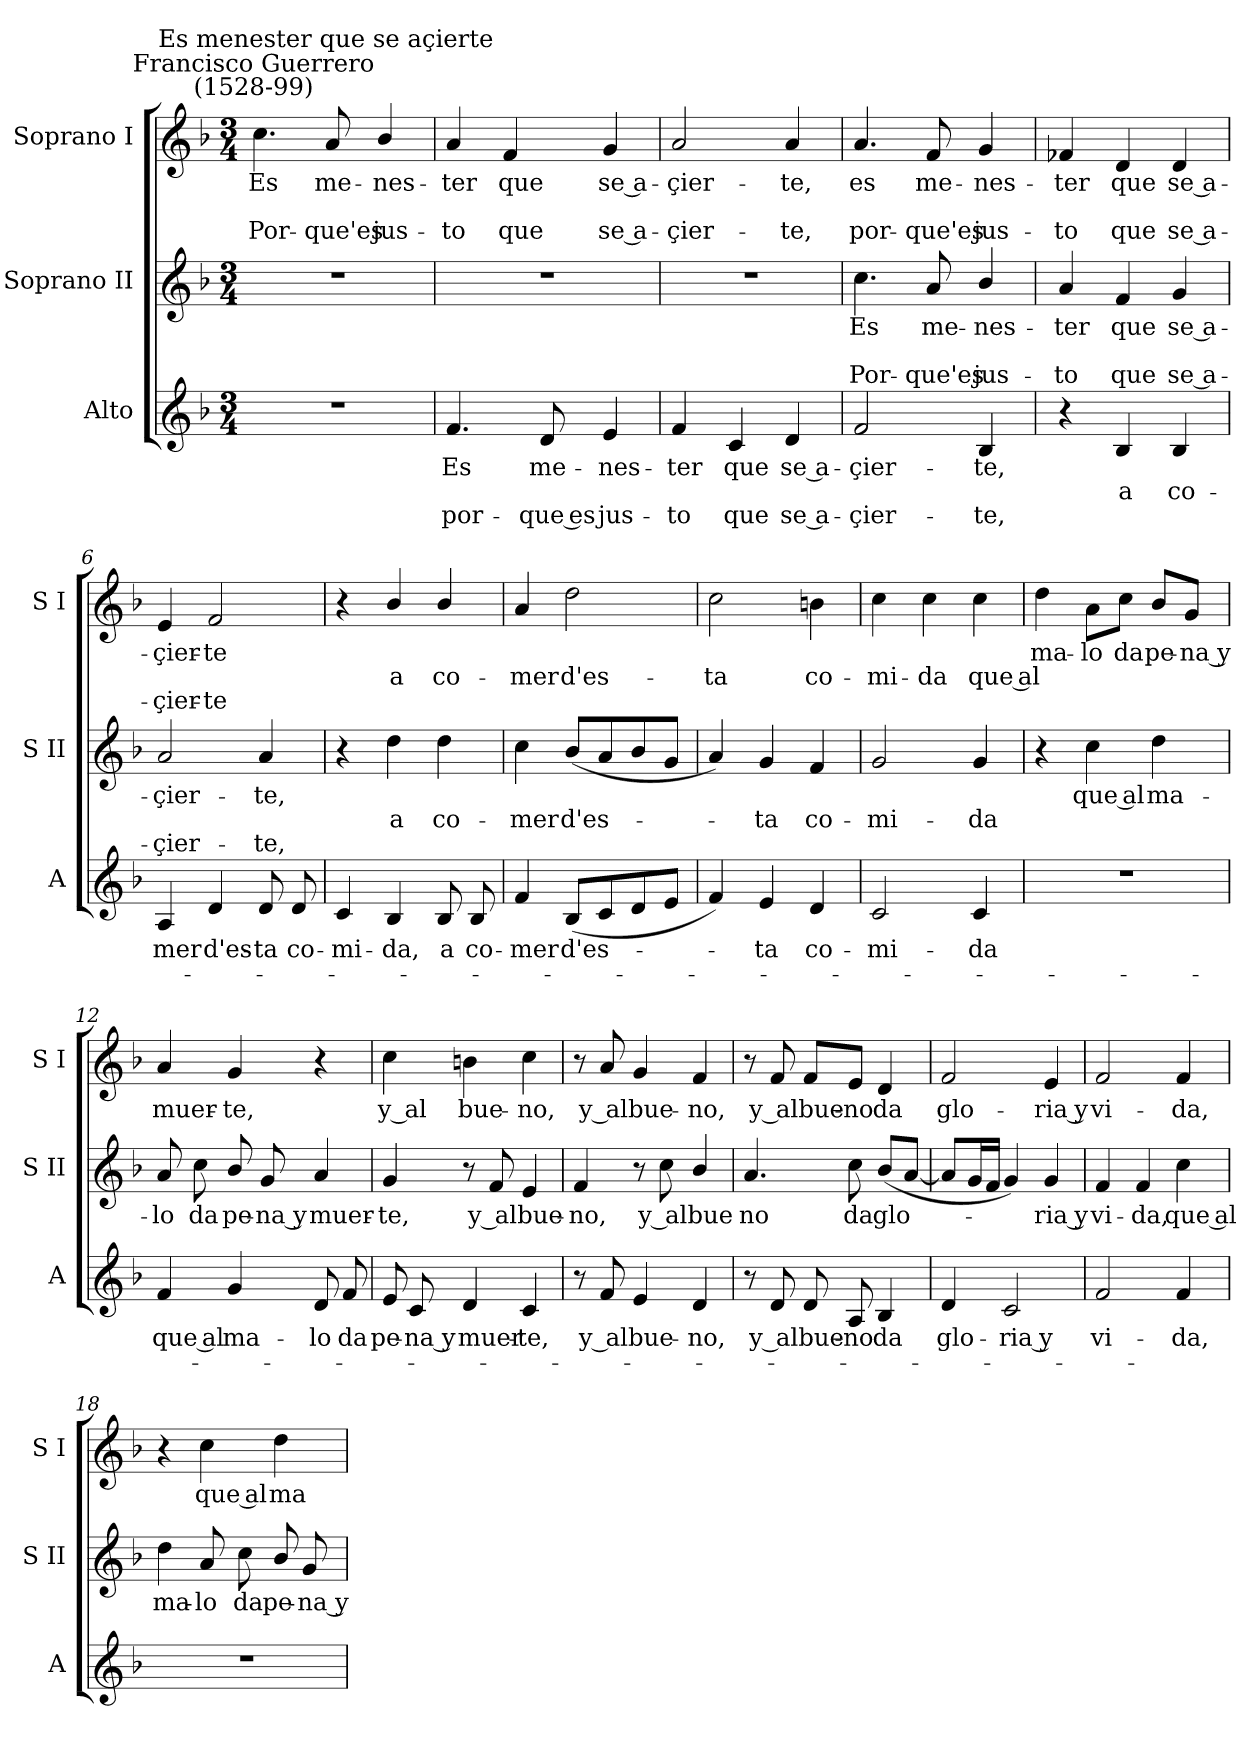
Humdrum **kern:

**kern	**text	**text	**text	**kern	**text	**text	**text	**kern	**text	**text	**text
*part3	*part3	*part3	*part3	*part2	*part2	*part2	*part2	*part1	*part1	*part1	*part1
*staff3	*staff3	*staff3	*staff3	*staff2	*staff2	*staff2	*staff2	*staff1	*staff1	*staff1	*staff1
*I"Alto	*	*	*	*I"Soprano II	*	*	*	*I"Soprano I	*	*	*
*I'A	*	*	*	*I'S II	*	*	*	*I'S I	*	*	*
*clefG2	*	*	*	*clefG2	*	*	*	*clefG2	*	*	*
*k[b-]	*	*	*	*k[b-]	*	*	*	*k[b-]	*	*	*
*F:	*	*	*	*F:	*	*	*	*F:	*	*	*
*M3/4	*	*	*	*M3/4	*	*	*	*M3/4	*	*	*
=1	=1	=1	=1	=1	=1	=1	=1	=1	=1	=1	=1
!	!	!	!	!	!	!	!	!LO:TX:a:cj:t=Francisco Guerrero\n(1528-99)	!	!	!
!LO:N:vis=1	!	!	!	!LO:N:vis=1	!	!	!	!	!LO:LY:b	!	!LO:LY:b
2.r	.	.	.	2.r	.	.	.	4.cc	Es	.	Por-
!	!	!	!	!	!	!	!	!LO:TX:a:cj:t=Es menester que se açierte	!	!	!
!	!	!	!	!	!	!	!	!	!LO:LY:b	!	!LO:LY:b
.	.	.	.	.	.	.	.	8a	-me-	.	-que'es
!	!	!	!	!	!	!	!	!	!LO:LY:b	!	!LO:LY:b
.	.	.	.	.	.	.	.	4b-/	nes-	.	-jus-
=2	=2	=2	=2	=2	=2	=2	=2	=2	=2	=2	=2
!	!LO:LY:b	!	!LO:LY:b	!LO:N:vis=1	!	!	!	!	!LO:LY:b	!	!LO:LY:b
4.f	Es	.	por-	2.r	.	.	.	4a	-ter	.	to
!	!	!	!	!	!	!	!	!	!LO:LY:b	!	!LO:LY:b
.	.	.	.	.	.	.	.	4f	que	.	que
!	!LO:LY:b	!	!LO:LY:b	!	!	!	!	!	!	!	!
8d	-me-	.	-que es	.	.	.	.	.	.	.	.
!	!LO:LY:b	!	!LO:LY:b	!	!	!	!	!	!LO:LY:b	!	!LO:LY:b
4e	nes-	.	-jus-	.	.	.	.	4g	se a-	.	-se a-
=3	=3	=3	=3	=3	=3	=3	=3	=3	=3	=3	=3
!	!LO:LY:b	!	!LO:LY:b	!LO:N:vis=1	!	!	!	!	!LO:LY:b	!	!LO:LY:b
4f	-ter	.	to	2.r	.	.	.	2a	-çier-	.	-çier-
!	!LO:LY:b	!	!LO:LY:b	!	!	!	!	!	!	!	!
4c	que	.	que	.	.	.	.	.	.	.	.
!	!LO:LY:b	!	!LO:LY:b	!	!	!	!	!	!LO:LY:b	!	!LO:LY:b
4d	se a-	.	-se a-	.	.	.	.	4a	-te,	.	te,
=4	=4	=4	=4	=4	=4	=4	=4	=4	=4	=4	=4
!	!LO:LY:b	!	!LO:LY:b	!	!LO:LY:b	!	!LO:LY:b	!	!LO:LY:b	!	!LO:LY:b
2f	-çier-	.	-çier-	4.cc	Es	.	Por-	4.a	es	.	por-
!	!	!	!	!	!LO:LY:b	!	!LO:LY:b	!	!LO:LY:b	!	!LO:LY:b
.	.	.	.	8a	-me-	.	-que'es	8f	-me-	.	-que'es
!	!LO:LY:b	!	!LO:LY:b	!	!LO:LY:b	!	!LO:LY:b	!	!LO:LY:b	!	!LO:LY:b
4B-/	-te,	.	te,	4b-/	nes-	.	-jus-	4g	nes-	.	-jus-
=5	=5	=5	=5	=5	=5	=5	=5	=5	=5	=5	=5
!	!	!	!	!	!LO:LY:b	!	!LO:LY:b	!	!LO:LY:b	!	!LO:LY:b
4r	.	.	.	4a	-ter	.	to	4f-X	-ter	.	to
!	!	!LO:LY:b	!	!	!LO:LY:b	!	!LO:LY:b	!	!LO:LY:b	!	!LO:LY:b
4B-/	.	a	.	4f	que	.	que	4d	que	.	que
!	!	!LO:LY:b	!	!	!LO:LY:b	!	!LO:LY:b	!	!LO:LY:b	!	!LO:LY:b
4B-/	.	co-	.	4g	se a-	.	-se a-	4d	se a-	.	-se a-
!!LO:LB:g=z
=6	=6	=6	=6	=6	=6	=6	=6	=6	=6	=6	=6
!	!LO:LY:b	!	!	!	!LO:LY:b	!	!LO:LY:b	!	!LO:LY:b	!	!LO:LY:b
4A	-mer	.	.	2a	-çier-	.	-çier-	4e	-çier-	.	-çier-
!	!LO:LY:b	!	!	!	!	!	!	!	!LO:LY:b	!	!LO:LY:b
4d	d'es-	.	.	.	.	.	.	2f	-te	.	te
!	!LO:LY:b	!	!	!	!LO:LY:b	!	!LO:LY:b	!	!	!	!
8d	-ta	.	.	4a	-te,	.	te,	.	.	.	.
!	!LO:LY:b	!	!	!	!	!	!	!	!	!	!
8d	co-	.	.	.	.	.	.	.	.	.	.
=7	=7	=7	=7	=7	=7	=7	=7	=7	=7	=7	=7
!	!LO:LY:b	!	!	!	!	!	!	!	!	!	!
4c	-mi-	.	.	4r	.	.	.	4r	.	.	.
!	!LO:LY:b	!	!	!	!	!LO:LY:b	!	!	!	!LO:LY:b	!
4B-	-da,	.	.	4dd	.	a	.	4b-/	.	a	.
!	!LO:LY:b	!	!	!	!	!LO:LY:b	!	!	!	!LO:LY:b	!
8B-	a	.	.	4dd	.	co-	.	4b-/	.	co-	.
!	!LO:LY:b	!	!	!	!	!	!	!	!	!	!
8B-	co-	.	.	.	.	.	.	.	.	.	.
=8	=8	=8	=8	=8	=8	=8	=8	=8	=8	=8	=8
!	!LO:LY:b	!	!	!	!	!LO:LY:b	!	!	!	!LO:LY:b	!
4f	-mer	.	.	4cc	.	-mer	.	4a	.	-mer	.
!	!LO:LY:b	!	!	!	!	!LO:LY:b	!	!	!	!LO:LY:b	!
(<8B-L	d'es-	.	.	(<8b-L	.	d'es-	.	2dd	.	d'es-	.
8c	.	.	.	8a	.	.	.	.	.	.	.
8d	.	.	.	8b-	.	.	.	.	.	.	.
8eJ	.	.	.	8gJ	.	.	.	.	.	.	.
=9	=9	=9	=9	=9	=9	=9	=9	=9	=9	=9	=9
!	!	!	!	!	!	!	!	!	!	!LO:LY:b	!
4f)	.	.	.	4a)	.	.	.	2cc	.	-ta	.
!	!LO:LY:b	!	!	!	!	!LO:LY:b	!	!	!	!	!
4e	ta	.	.	4g	.	ta	.	.	.	.	.
!	!LO:LY:b	!	!	!	!	!LO:LY:b	!	!	!	!LO:LY:b	!
4d	co-	.	.	4f	.	co-	.	4bn	.	co-	.
=10	=10	=10	=10	=10	=10	=10	=10	=10	=10	=10	=10
!	!LO:LY:b	!	!	!	!	!LO:LY:b	!	!	!	!LO:LY:b	!
2c	-mi-	.	.	2g	.	-mi-	.	4cc	.	-mi-	.
!	!	!	!	!	!	!	!	!	!	!LO:LY:b	!
.	.	.	.	.	.	.	.	4cc	.	-da	.
!	!LO:LY:b	!	!	!	!	!LO:LY:b	!	!	!	!LO:LY:b	!
4c	-da	.	.	4g	.	-da	.	4cc	.	que al	.
!!LO:LB:g=z
=11	=11	=11	=11	=11	=11	=11	=11	=11	=11	=11	=11
!LO:N:vis=1	!	!	!	!	!	!	!	!	!LO:LY:b	!	!
2.r	.	.	.	4r	.	.	.	4dd	ma-	.	.
!	!	!	!	!	!LO:LY:b	!	!	!	!LO:LY:b	!	!
.	.	.	.	4cc	que al	.	.	8a\L	-lo	.	.
!	!	!	!	!	!	!	!	!	!LO:LY:b	!	!
.	.	.	.	.	.	.	.	8cc\J	da	.	.
!	!	!	!	!	!LO:LY:b	!	!	!	!LO:LY:b	!	!
.	.	.	.	4dd	ma-	.	.	8b-/L	pe-	.	.
!	!	!	!	!	!	!	!	!	!LO:LY:b	!	!
.	.	.	.	.	.	.	.	8g/J	-na y	.	.
=12	=12	=12	=12	=12	=12	=12	=12	=12	=12	=12	=12
!	!LO:LY:b	!	!	!	!LO:LY:b	!	!	!	!LO:LY:b	!	!
4f	que al	.	.	8a	-lo	.	.	4a	muer-	.	.
!	!	!	!	!	!LO:LY:b	!	!	!	!	!	!
.	.	.	.	8cc	da	.	.	.	.	.	.
!	!LO:LY:b	!	!	!	!LO:LY:b	!	!	!	!LO:LY:b	!	!
4g	ma-	.	.	8b-/	pe-	.	.	4g	-te,	.	.
!	!	!	!	!	!LO:LY:b	!	!	!	!	!	!
.	.	.	.	8g	-na y	.	.	.	.	.	.
!	!LO:LY:b	!	!	!	!LO:LY:b	!	!	!	!	!	!
8d	-lo	.	.	4a	muer-	.	.	4r	.	.	.
!	!LO:LY:b	!	!	!	!	!	!	!	!	!	!
8f	da	.	.	.	.	.	.	.	.	.	.
=13	=13	=13	=13	=13	=13	=13	=13	=13	=13	=13	=13
!	!LO:LY:b	!	!	!	!LO:LY:b	!	!	!	!LO:LY:b	!	!
8e	pe-	.	.	4g	-te,	.	.	4cc	y al	.	.
!	!LO:LY:b	!	!	!	!	!	!	!	!	!	!
8c	-na y	.	.	.	.	.	.	.	.	.	.
!	!LO:LY:b	!	!	!	!	!	!	!	!LO:LY:b	!	!
4d	muer-	.	.	8r	.	.	.	4bn	bue-	.	.
!	!	!	!	!	!LO:LY:b	!	!	!	!	!	!
.	.	.	.	8f	y al	.	.	.	.	.	.
!	!LO:LY:b	!	!	!	!LO:LY:b	!	!	!	!LO:LY:b	!	!
4c	-te,	.	.	4e	bue-	.	.	4cc	-no,	.	.
=14	=14	=14	=14	=14	=14	=14	=14	=14	=14	=14	=14
!	!	!	!	!	!LO:LY:b	!	!	!	!	!	!
8r	.	.	.	4f	-no,	.	.	8r	.	.	.
!	!LO:LY:b	!	!	!	!	!	!	!	!LO:LY:b	!	!
8f	y al	.	.	.	.	.	.	8a	y al	.	.
!	!LO:LY:b	!	!	!	!	!	!	!	!LO:LY:b	!	!
4e	bue-	.	.	8r	.	.	.	4g	bue-	.	.
!	!	!	!	!	!LO:LY:b	!	!	!	!	!	!
.	.	.	.	8cc	y al	.	.	.	.	.	.
!	!LO:LY:b	!	!	!	!LO:LY:b	!	!	!	!LO:LY:b	!	!
4d	-no,	.	.	4b-/	bue	.	.	4f	-no,	.	.
!!LO:LB:g=z
=15	=15	=15	=15	=15	=15	=15	=15	=15	=15	=15	=15
!	!	!	!	!	!LO:LY:b	!	!	!	!	!	!
8r	.	.	.	4.a	no	.	.	8r	.	.	.
!	!LO:LY:b	!	!	!	!	!	!	!	!LO:LY:b	!	!
8d	y al	.	.	.	.	.	.	8f	y al	.	.
!	!LO:LY:b	!	!	!	!	!	!	!	!LO:LY:b	!	!
8d	bue-	.	.	.	.	.	.	8f/L	bue-	.	.
!	!LO:LY:b	!	!	!	!LO:LY:b	!	!	!	!LO:LY:b	!	!
8A	-no	.	.	8cc	da	.	.	8e/J	-no	.	.
!	!LO:LY:b	!	!	!	!LO:LY:b	!	!	!	!LO:LY:b	!	!
4B-	da	.	.	(<8b-L	glo-	.	.	4d	da	.	.
.	.	.	.	[8aJ	.	.	.	.	.	.	.
=16	=16	=16	=16	=16	=16	=16	=16	=16	=16	=16	=16
!	!LO:LY:b	!	!	!	!	!	!	!	!LO:LY:b	!	!
4d	glo-	.	.	8aL]	.	.	.	2f	glo-	.	.
.	.	.	.	16gL	.	.	.	.	.	.	.
.	.	.	.	16fJJ	.	.	.	.	.	.	.
!	!LO:LY:b	!	!	!	!	!	!	!	!	!	!
2c	-ria y	.	.	4g)	.	.	.	.	.	.	.
!	!	!	!	!	!LO:LY:b	!	!	!	!LO:LY:b	!	!
.	.	.	.	4g	ria y	.	.	4e	-ria y	.	.
=17	=17	=17	=17	=17	=17	=17	=17	=17	=17	=17	=17
!	!LO:LY:b	!	!	!	!LO:LY:b	!	!	!	!LO:LY:b	!	!
2f	vi-	.	.	4f	vi-	.	.	2f	vi-	.	.
!	!	!	!	!	!LO:LY:b	!	!	!	!	!	!
.	.	.	.	4f	-da,	.	.	.	.	.	.
!	!LO:LY:b	!	!	!	!LO:LY:b	!	!	!	!LO:LY:b	!	!
4f	-da,	.	.	4cc	que al	.	.	4f	-da,	.	.
=18	=18	=18	=18	=18	=18	=18	=18	=18	=18	=18	=18
!LO:N:vis=1	!	!	!	!	!LO:LY:b	!	!	!	!	!	!
2.r	.	.	.	4dd	ma-	.	.	4r	.	.	.
!	!	!	!	!	!LO:LY:b	!	!	!	!LO:LY:b	!	!
.	.	.	.	8a	-lo	.	.	4cc	que al	.	.
!	!	!	!	!	!LO:LY:b	!	!	!	!	!	!
.	.	.	.	8cc	da	.	.	.	.	.	.
!	!	!	!	!	!LO:LY:b	!	!	!	!LO:LY:b	!	!
.	.	.	.	8b-/	pe-	.	.	4dd	ma-	.	.
!	!	!	!	!	!LO:LY:b	!	!	!	!	!	!
.	.	.	.	8g	-na y	.	.	.	.	.	.
=	=	=	=	=	=	=	=	=	=	=	=
*-	*-	*-	*-	*-	*-	*-	*-	*-	*-	*-	*-
